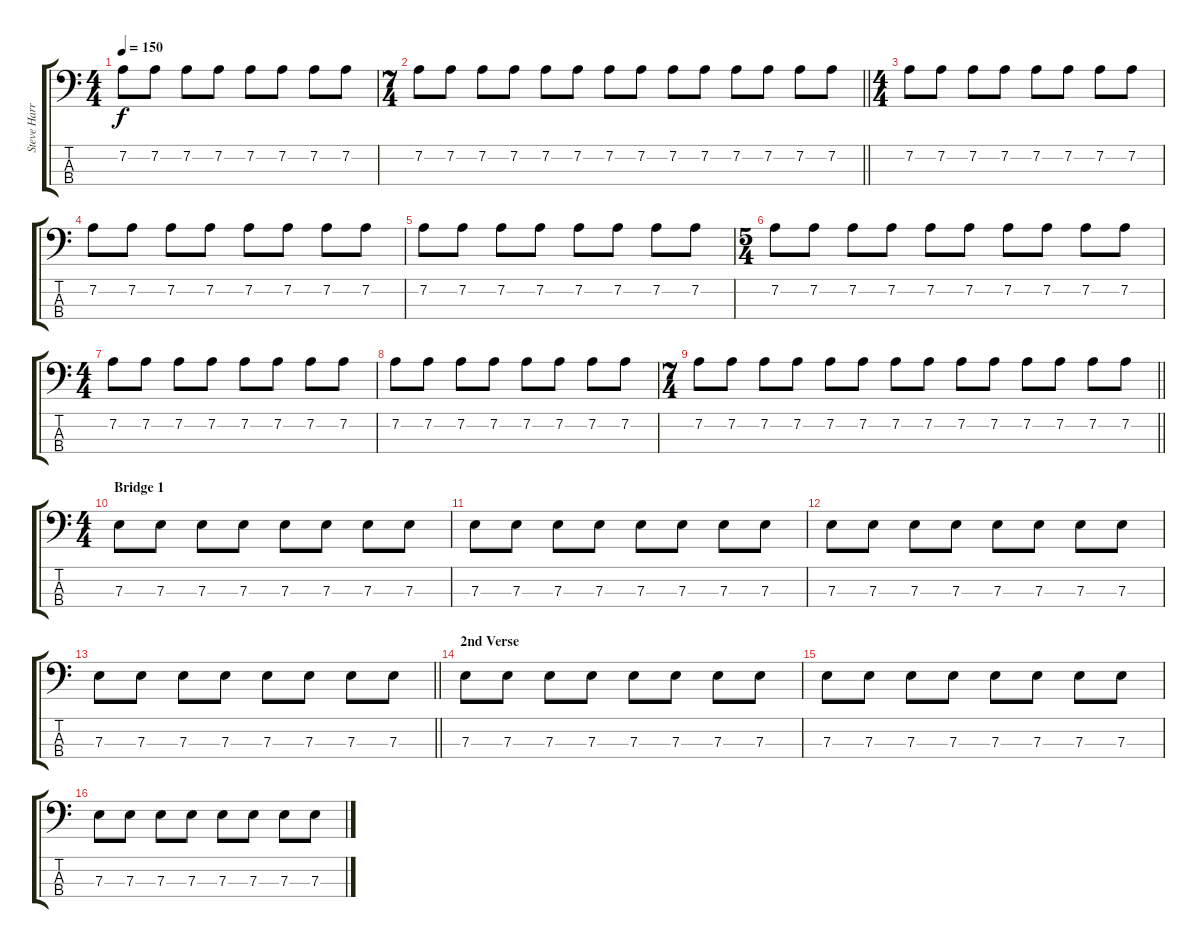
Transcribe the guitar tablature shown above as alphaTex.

\track ("Steve Harris" "Steve Harr") {instrument electricbassfinger}
\staff {score tabs}
\tuning (G2 D2 A1 E1) {hide}
\ts (4 4)
\tempo 150
\clef f4
\ks c
7.2.8{dy f} 7.2.8 7.2.8 7.2.8 7.2.8 7.2.8 7.2.8 7.2.8 |
\ts (7 4)
\barLineRight lightlight
7.2.8 7.2.8 7.2.8 7.2.8 7.2.8 7.2.8 7.2.8 7.2.8 7.2.8 7.2.8 7.2.8 7.2.8 7.2.8 7.2.8 |
\ts (4 4)
7.2.8 7.2.8 7.2.8 7.2.8 7.2.8 7.2.8 7.2.8 7.2.8 |
7.2.8 7.2.8 7.2.8 7.2.8 7.2.8 7.2.8 7.2.8 7.2.8 |
7.2.8 7.2.8 7.2.8 7.2.8 7.2.8 7.2.8 7.2.8 7.2.8 |
\ts (5 4)
7.2.8 7.2.8 7.2.8 7.2.8 7.2.8 7.2.8 7.2.8 7.2.8 7.2.8 7.2.8 |
\ts (4 4)
7.2.8 7.2.8 7.2.8 7.2.8 7.2.8 7.2.8 7.2.8 7.2.8 |
7.2.8 7.2.8 7.2.8 7.2.8 7.2.8 7.2.8 7.2.8 7.2.8 |
\ts (7 4)
\barLineRight lightlight
7.2.8 7.2.8 7.2.8 7.2.8 7.2.8 7.2.8 7.2.8 7.2.8 7.2.8 7.2.8 7.2.8 7.2.8 7.2.8 7.2.8 |
\ts (4 4)
\section ("" "Bridge 1")
7.3.8 7.3.8 7.3.8 7.3.8 7.3.8 7.3.8 7.3.8 7.3.8 |
7.3.8 7.3.8 7.3.8 7.3.8 7.3.8 7.3.8 7.3.8 7.3.8 |
7.3.8 7.3.8 7.3.8 7.3.8 7.3.8 7.3.8 7.3.8 7.3.8 |
\barLineRight lightlight
7.3.8 7.3.8 7.3.8 7.3.8 7.3.8 7.3.8 7.3.8 7.3.8 |
\section ("" "2nd Verse")
7.3.8 7.3.8 7.3.8 7.3.8 7.3.8 7.3.8 7.3.8 7.3.8 |
7.3.8 7.3.8 7.3.8 7.3.8 7.3.8 7.3.8 7.3.8 7.3.8 |
7.3.8 7.3.8 7.3.8 7.3.8 7.3.8 7.3.8 7.3.8 7.3.8
